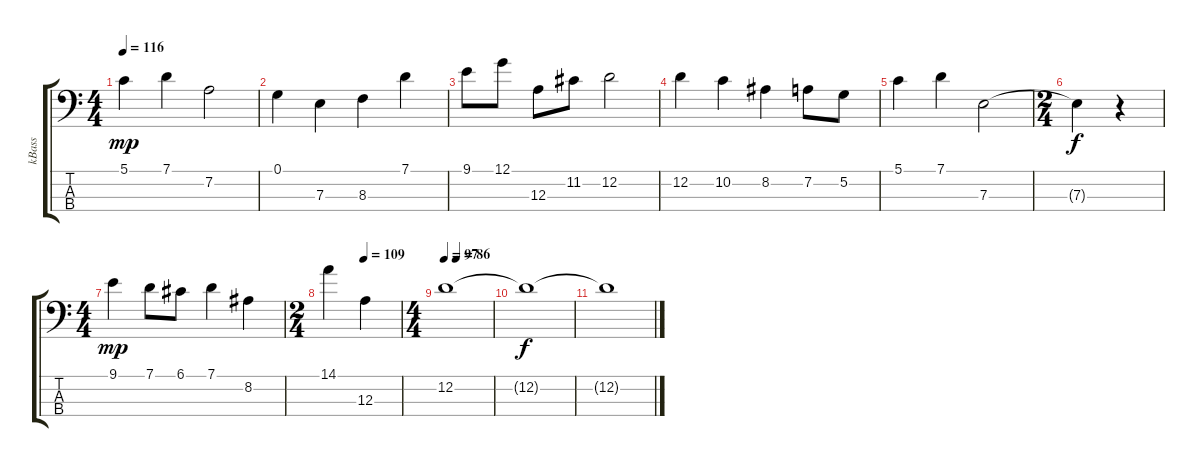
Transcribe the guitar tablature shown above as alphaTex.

\track ("kBass" "kBass") {instrument fretlessbass}
\staff {score tabs}
\tuning (G2 D2 A1 E1) {hide}
\ts (4 4)
\tempo 116
\clef f4
\ks c
5.1.4{dy mp} 7.1.4 7.2.2 |
0.1.4 7.3.4 8.3.4 7.1.4 |
9.1.8 12.1.8 12.3.8 11.2.8 12.2.2 |
12.2.4 10.2.4 8.2.4 7.2.8 5.2.8 |
5.1.4 7.1.4 7.3.2 |
\ts (2 4)
7.3{t}.4{dy f} r.4 |
\ts (4 4)
9.1.4{dy mp} 7.1.8 6.1.8 7.1.4 8.2.4 |
\ts (2 4)
\tempo (109 0.5)
14.1.4 12.3.4 |
\ts (4 4)
\tempo 97
\tempo (86 0.25)
12.2.1 |
12.2{t}.1{dy f} |
12.2{t}.1
